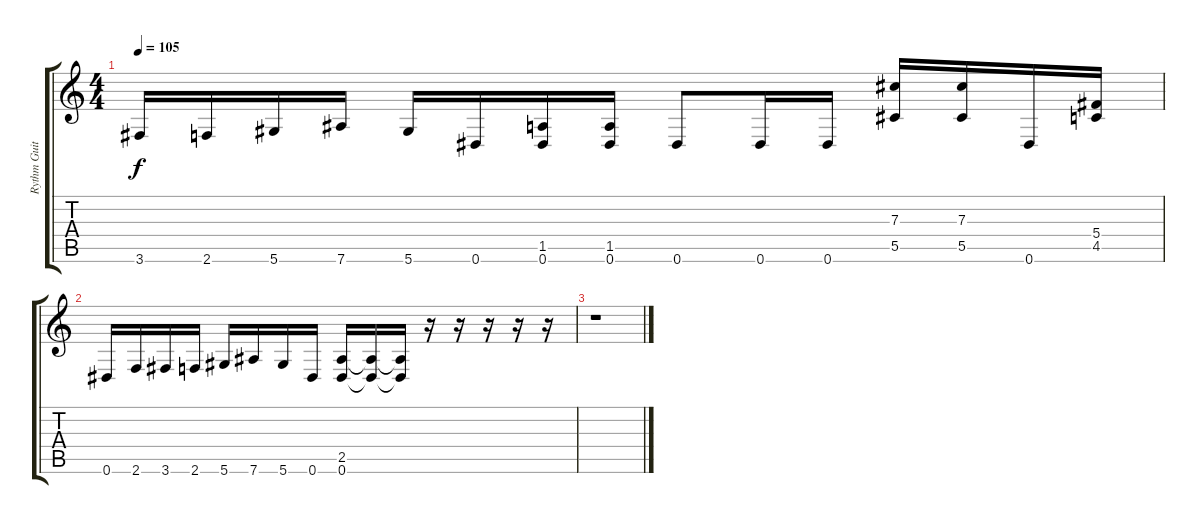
\track ("Rythm Guitar" "Rythm Guit") {instrument overdrivenguitar}
\staff {score tabs}
\tuning (Eb4 Bb3 Gb3 Db3 Ab2 Eb2) {hide}
\ts (4 4)
\tempo 105
\clef g2
\ks c
3.6.16{dy f} 2.6.16 5.6.16 7.6.16 5.6.16 0.6.16 (1.5 0.6).16 (1.5 0.6).16 0.6.8 0.6.16 0.6.16 (7.3 5.5).16 (7.3 5.5).16 0.6.16 (5.4 4.5).16 |
0.6.16 2.6.16 3.6.16 2.6.16 5.6.16 7.6.16 5.6.16 0.6.16 (2.5 0.6).16 (2.5{t} 0.6{t}).16 (2.5{t} 0.6{t}).16 r.16 r.16 r.16 r.16 r.16 |
r.1
